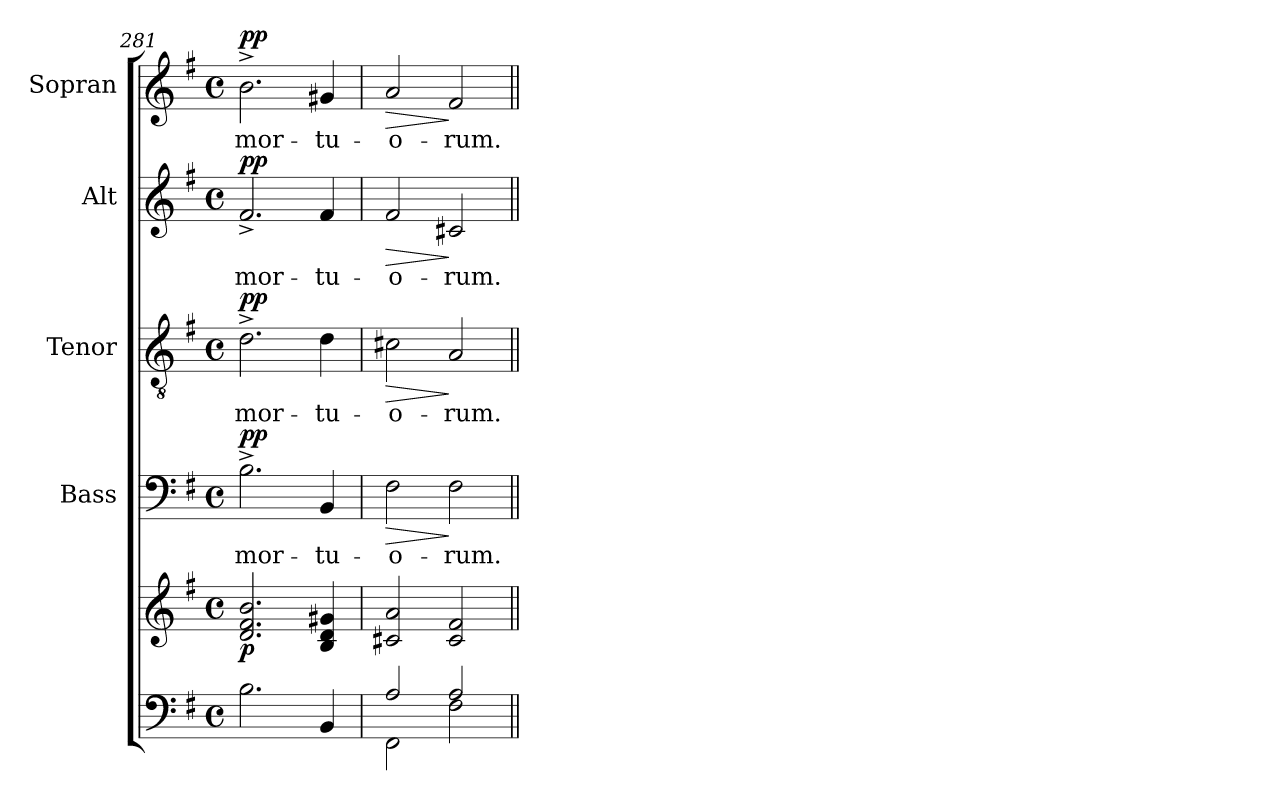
**kern	**kern	**dynam	**kern	**text	**dynam	**kern	**text	**dynam	**kern	**text	**dynam	**kern	**text	**dynam
*part5	*part5	*part5	*part4	*part4	*part4	*part3	*part3	*part3	*part2	*part2	*part2	*part1	*part1	*part1
*staff6	*staff5	*staff5/6	*staff4	*staff4	*staff4	*staff3	*staff3	*staff3	*staff2	*staff2	*staff2	*staff1	*staff1	*staff1
*	*	*	*I"Bass	*	*	*I"Tenor	*	*	*I"Alt	*	*	*I"Sopran	*	*
*	*	*	*I'B.	*	*	*I'T.	*	*	*I'A.	*	*	*I'S.	*	*
*clefF4	*clefG2	*	*clefF4	*	*	*clefGv2	*	*	*clefG2	*	*	*clefG2	*	*
*k[f#]	*k[f#]	*	*k[f#]	*	*	*k[f#]	*	*	*k[f#]	*	*	*k[f#]	*	*
*G:	*G:	*	*G:	*	*	*G:	*	*	*G:	*	*	*G:	*	*
*M4/4	*M4/4	*	*M4/4	*	*	*M4/4	*	*	*M4/4	*	*	*M4/4	*	*
*met(c)	*met(c)	*	*met(c)	*	*	*met(c)	*	*	*met(c)	*	*	*met(c)	*	*
=281	=281	=281	=281	=281	=281	=281	=281	=281	=281	=281	=281	=281	=281	=281
!	!	!LO:DY:b	!	!LO:LY:b	!LO:DY:a	!	!LO:LY:b	!LO:DY:a	!	!LO:LY:b	!LO:DY:a	!	!LO:LY:b	!LO:DY:a
2.B\	2.d/ 2.f#/ 2.b/	p	2.B^>\	mor-	pp	2.d^>\	mor-	pp	2.f#^>/	mor-	pp	2.b^>\	mor-	pp
!	!	!	!	!LO:LY:b	!	!	!LO:LY:b	!	!	!LO:LY:b	!	!	!LO:LY:b	!
4BB/	4B/ 4d/ 4g#X/	.	4BB/	-tu-	.	4d\	-tu-	.	4f#/	-tu-	.	4g#X/	-tu-	.
=282	=282	=282	=282	=282	=282	=282	=282	=282	=282	=282	=282	=282	=282	=282
*^	*	*	*	*	*	*	*	*	*	*	*	*	*	*
!	!	!	!	!	!LO:LY:b	!LO:HP:b	!	!LO:LY:b	!LO:HP:b	!	!LO:LY:b	!LO:HP:b	!	!LO:LY:b	!LO:HP:b
2A/	2FF#\	2c#X/ 2a/	.	2F#\	-o-	>	2c#X\	-o-	>	2f#/	-o-	>	2a/	-o-	>
!	!	!	!	!	!LO:LY:b	!	!	!LO:LY:b	!	!	!LO:LY:b	!	!	!LO:LY:b	!
2A/	2F#\	2c#/ 2f#/	.	2F#\	-rum.	]	2A/	-rum.	]	2c#X/	-rum.	]	2f#/	-rum.	]
*v	*v	*	*	*	*	*	*	*	*	*	*	*	*	*	*
=||	=||	=||	=||	=||	=||	=||	=||	=||	=||	=||	=||	=||	=||	=||
*-	*-	*-	*-	*-	*-	*-	*-	*-	*-	*-	*-	*-	*-	*-
